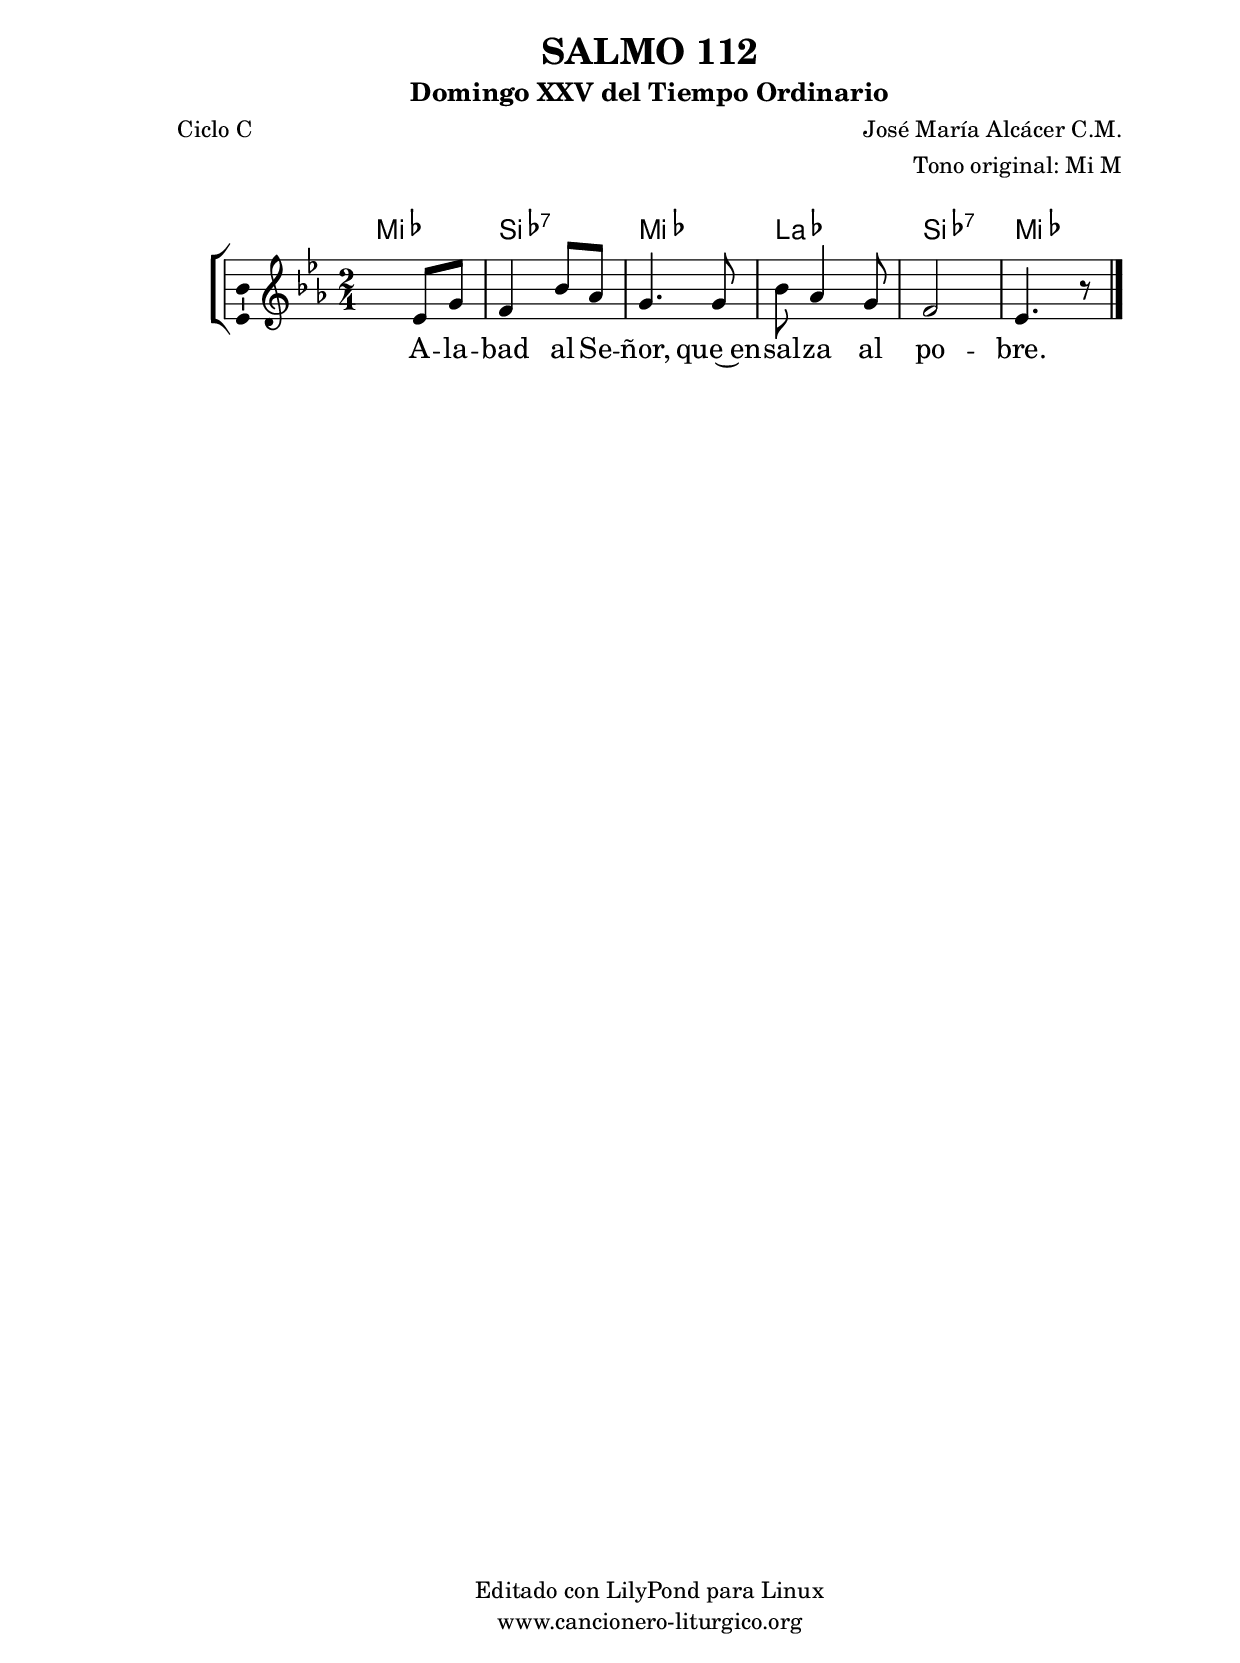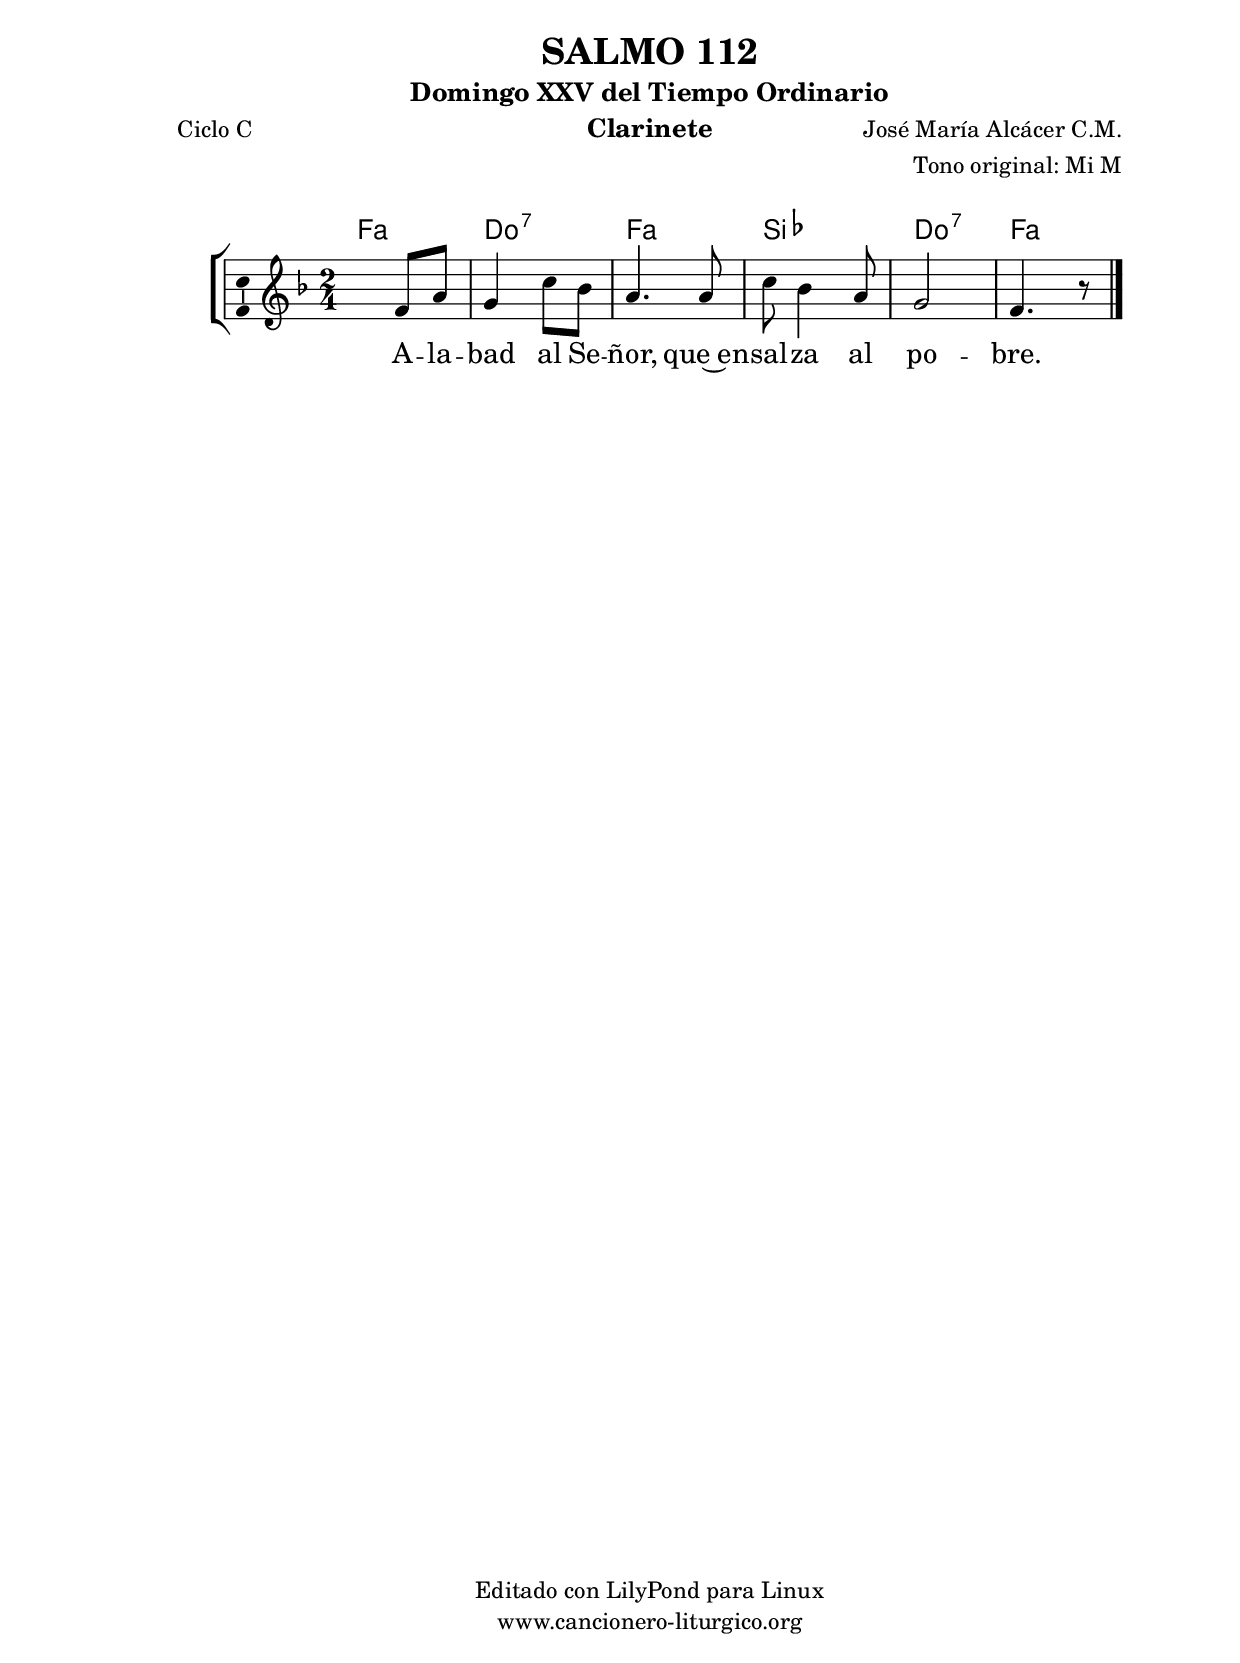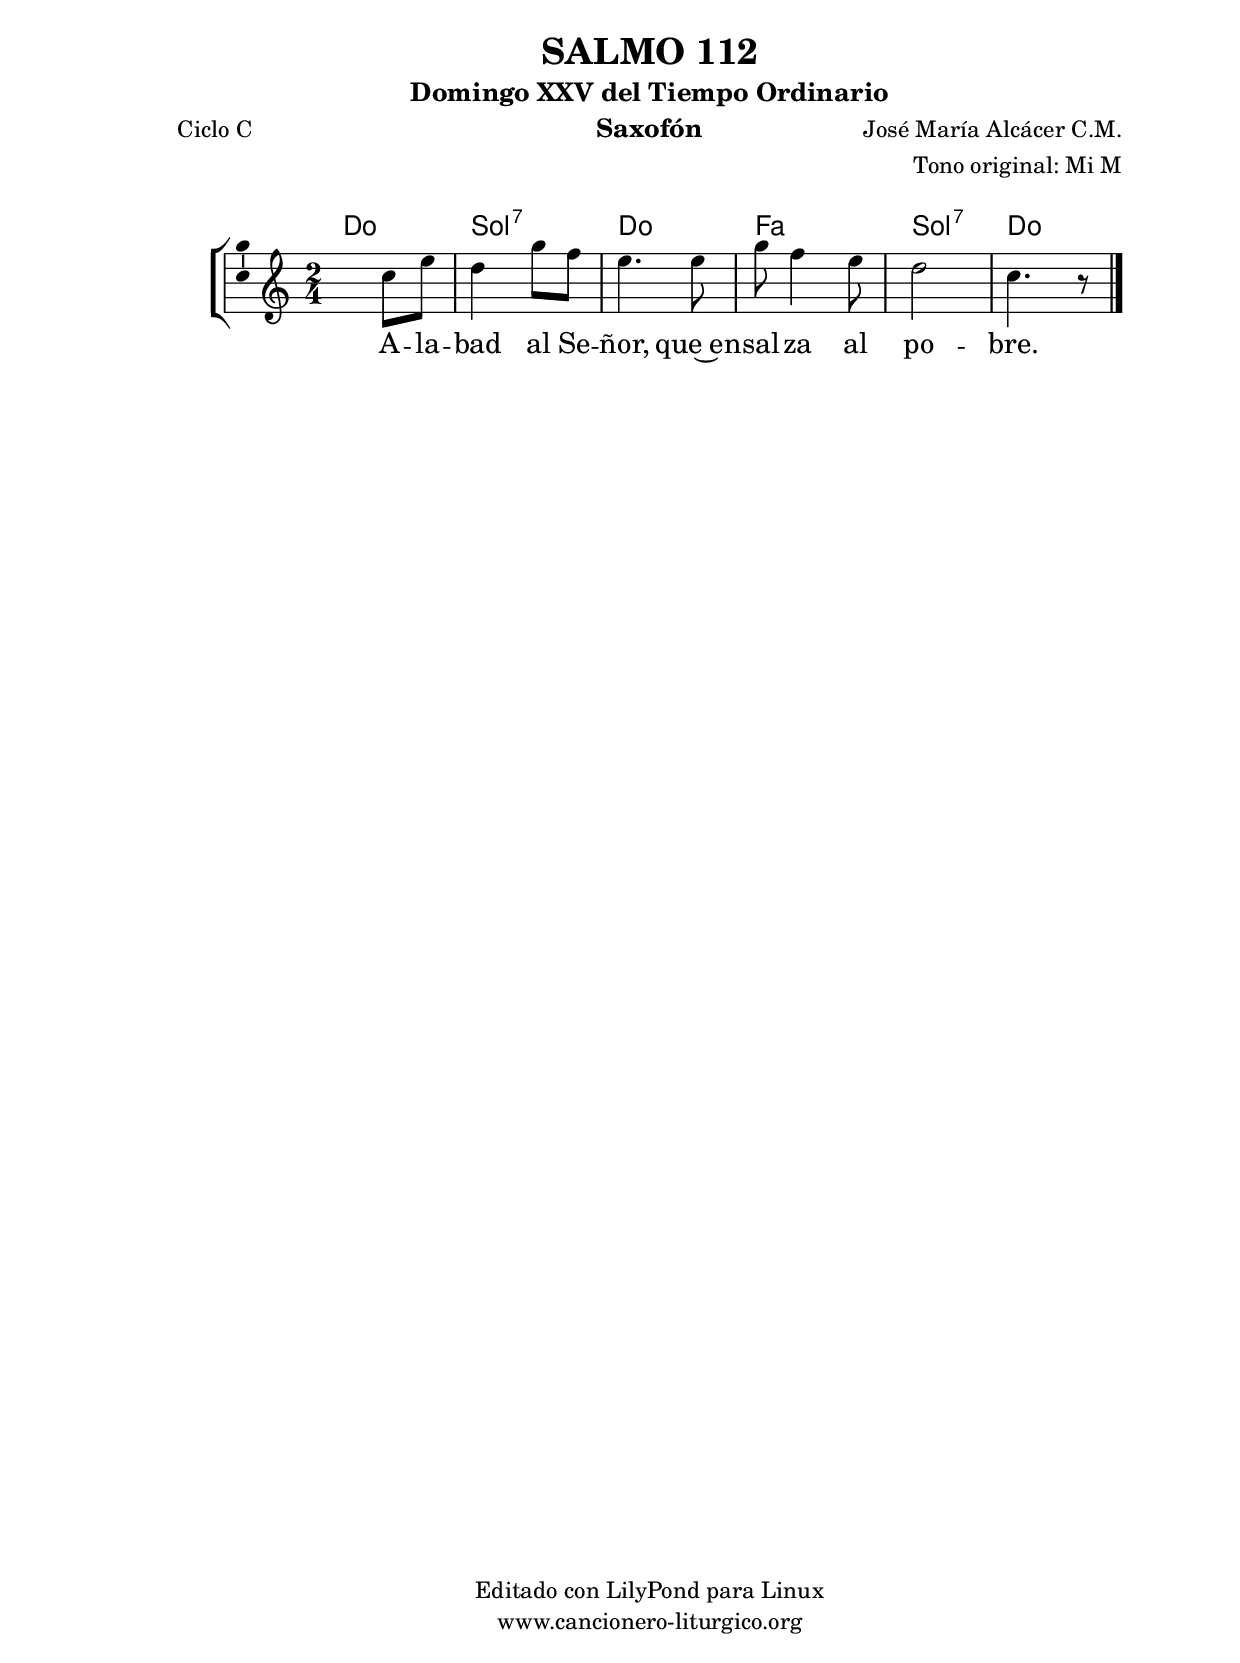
%
%para convertir .midi en .wav:
%timidity filename.midi -Ow -o finename.wav
%
%
%Para convertir de .wav a .mp3:
%lame -h -m j filename.wav
%
%
%para escuchar el midi:
%timidity nombrefichero.midi
%


%versión de lilypond para la que se ha escrito esta partitura:
\version "2.16.0"

	%Tamaño papel
	#(set-default-paper-size "a4")
	%Tamaño partitura
	#(set-global-staff-size 20)
	%No responde al pulsar sobre una nota
	#(ly:set-option 'point-and-click #f)

%parámetros del encabezamiento:
\header {
	title = "SALMO 112"
	subtitle = "Domingo XXV del Tiempo Ordinario"
	composer = "José María Alcácer C.M."
	poet = "Ciclo C"
	meter = ""
	arranger = "Tono original: Mi M"
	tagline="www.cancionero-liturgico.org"
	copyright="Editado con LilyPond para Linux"
	}

%parámetros asociados al papel:
\paper  {
	oddHeaderMarkup = \markup {\fill-line { \on-the-fly #not-first-page \fromproperty #'header:title \on-the-fly #not-first-page \fromproperty #'header:composer }}
	evenHeaderMarkup = \markup {\fill-line { \fromproperty #'header:composer \fromproperty #'header:title }}
	#(set-paper-size "a4")
	print-page-number = ##f
	first-page-number = 1
	print-first-page-number = ##f
%	head-separation = 3.0 \cm
	top-margin = 2.0 \cm
	bottom-margin = 0.5\cm
%%%	bottom-margin = -1.0\cm
	left-margin = 3.0 \cm
	line-width = 16.0 \cm 
	indent = 8\mm
	interscoreline = 2.\mm
	between-system-space = 15\mm
%	para que las partituras no llenen la hoja:
	ragged-bottom = ##t
%	idem para la última hoja:
	ragged-last-bottom = ##f
%	para que las partituras llenen el ancho del papel:
	ragged-last = ##f
	after-title-space = 2.5 \cm
%page-count=1
%system-count=8

	%Flexible Vertical Spacing
%	markup-markup-spacing =
%	#'((basic-distance . 15) (minimum-distance . 15) (padding . 3))
	markup-system-spacing =
	#'((basic-distance . 15) (minimum-distance . 15) (padding . 3))
	system-system-spacing =
	#'((basic-distance . 15) (minimum-distance . 15) (padding . 3))
	score-system-spacing =
	#'((basic-distance . 15) (minimum-distance . 15) (padding . 5))
%	top-system-spacing = % header
%	#'((basic-distance . 8) (minimum-distance . 0) (padding . 3))
%	top-markup-spacing =
%	#'((basic-distance . 20) (minimum-distance . 20) (padding . 3))
	last-bottom-spacing = % footer
	#'((basic-distance . 5) (minimum-distance . 5) (padding . 3))
%	score-markup-spacing =
%	#'((basic-distance . 16) (minimum-distance . 13) (padding . 3))

	}


%parámetros que afectan a toda la partitura:
global =  {
	%clave de sol (G):
	\clef G
	%armadura:
	\transpose e ees
	\key e \major
	\tempo 4=100
	\set Score.tempoHideNote = ##t
	}


acordes = {
	\italianChords
	\chordmode {
	\transpose e ees
{

e2 b:7 e a b:7 e

	}
	}
}

melodia = 
	\transpose e ees
{
	\relative c'{

\time 2/4

s4 e8 gis
fis4 b8 a
gis4. gis8
b8 a4 gis8
fis2
e4. r8

	\bar "|."
	}
	}


texto = \lyricmode {
A -- la -- bad al Se -- ñor,
que~en -- sal -- za al po -- bre.
	}


acordesStaff = \context ChordNames = acordesStaff <<
	\set chordChanges = ##t
	\acordes
	>>


vozStaff = \context Voice = vozStaff
\with {\consists "Ambitus_engraver"}
<<
%	\set Staff.instrumentName = ""
%	\set Staff.shortInstrumentName = ""
%	\set Staff.midiInstrument = #"clarinet"
%	\set Staff.midiInstrument = #"cello"
%	\set Staff.midiInstrument = #"flute"
	\set Staff.midiInstrument = #"electric guitar (jazz)"
%	\set Staff.midiInstrument = #"english horn"
%	\set Staff.midiInstrument = #"violin"
%	\set Staff.midiInstrument = #"glockenspiel"
	\set Staff.midiMinimumVolume = #0.7
	\set Staff.midiMaximumVolume = #0.9
	\global
	\melodia
	>>


textoStaff = \context Lyrics = textoStaff <<
	\lyricsto vozStaff \texto
	>>

\book {
	\score {
		\context ChoirStaff {
			\override StaffGroup.SystemStartBracket #'collapse-height = #1
			\override Score.SystemStartBar #'collapse-height = #1
			<<
			\acordesStaff
			\vozStaff
			\textoStaff
			>>
			}
		\layout {
	    		\context {
				\Lyrics
				\override LyricText #'font-size = #2
				}
	   		 \context {
				\Score
				%fontSize = #3
				\override StaffSymbol #'staff-space = #(magstep +3)
				%\override Beam #'thickness = #0.55
				%\override SpacingSpanner #'spacing-increment = #1.0
				%\override Slur #'height-limit = #1.5
				}
			}
		}
	\score {
		\unfoldRepeats
		\context ChoirStaff {
			<<
			\acordesStaff
			\vozStaff
			>>
			}
		\midi {
	  		\context {
	  			\Score
				tempoWholesPerMinute = #(ly:make-moment 70 4)
				}
			}
		}
	}

%Partitura para clarinete
#(define output-suffix "C")
\book {
	\header{
		instrument = "Clarinete"
		}
	\score {
		\context ChoirStaff {
			\override StaffGroup.SystemStartBracket #'collapse-height = #1
			\override Score.SystemStartBar #'collapse-height = #1
\transpose c d
			<<
			\acordesStaff
			\vozStaff
			\textoStaff
			>>
			}
		\layout {
	    		\context {
				\Lyrics
				\override LyricText #'font-size = #2
				}
	   		 \context {
				\Score
				%fontSize = #3
				\override StaffSymbol #'staff-space = #(magstep +3)
				%\override Beam #'thickness = #0.55
				%\override SpacingSpanner #'spacing-increment = #1.0
				%\override Slur #'height-limit = #1.5
				}
			}
		}
	}

%Partitura para saxofón
#(define output-suffix "S")
\book {
	\header{
		instrument = "Saxofón"
		}
	\score {
		\context ChoirStaff {
			\override StaffGroup.SystemStartBracket #'collapse-height = #1
			\override Score.SystemStartBar #'collapse-height = #1
\transpose c a
			<<
			\acordesStaff
			\vozStaff
			\textoStaff
			>>
			}
		\layout {
	    		\context {
				\Lyrics
				\override LyricText #'font-size = #2
				}
	   		 \context {
				\Score
				%fontSize = #3
				\override StaffSymbol #'staff-space = #(magstep +3)
				%\override Beam #'thickness = #0.55
				%\override SpacingSpanner #'spacing-increment = #1.0
				%\override Slur #'height-limit = #1.5
				}
			}
		}
	}

